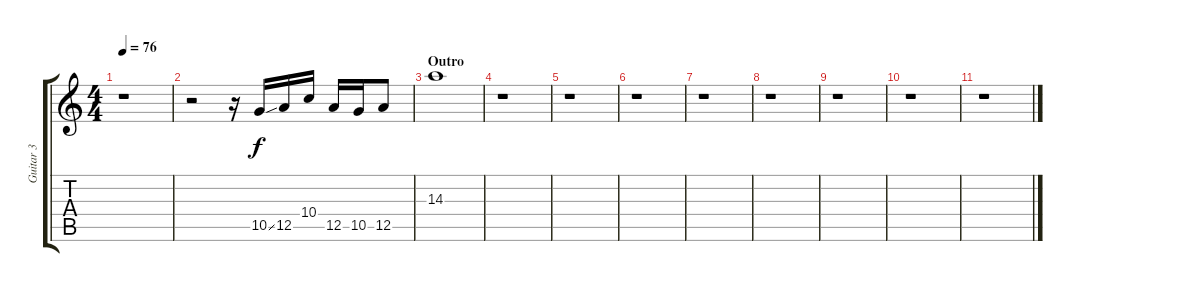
\track ("Guitar 3" "Guitar 3") {instrument electricguitarclean}
\staff {score tabs}
\tuning (E4 B3 G3 D3 A2 E2) {hide}
\ts (4 4)
\tempo 76
\clef g2
\ks c
r.1{dy f} |
r.2 r.16 10.5{ss}.16 12.5.16 10.4.16 12.5.16 10.5.16 12.5.8 |
\section ("" "Outro")
14.3.1 |
r.1 |
r.1 |
r.1 |
r.1 |
r.1 |
r.1 |
r.1 |
r.1
